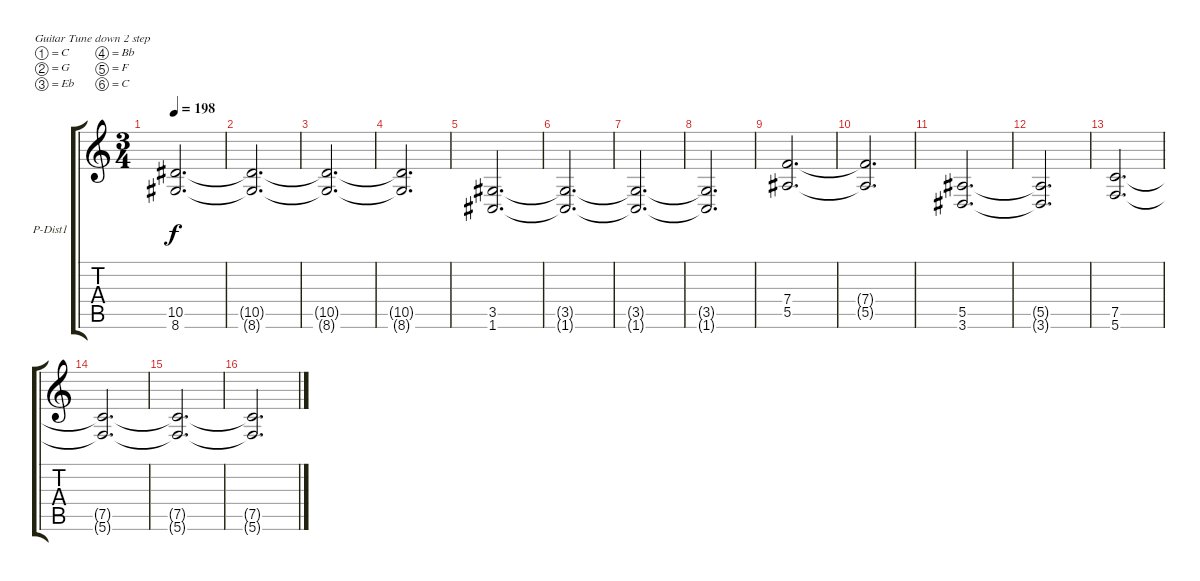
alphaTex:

\defaultSystemsLayout 4
\bracketExtendMode groupsimilarinstruments
\firstSystemTrackNameOrientation horizontal
\otherSystemsTrackNameOrientation horizontal
\track ("Petrucci Dist 1" "P-Dist1") {instrument distortionguitar}
\staff {score tabs}
\tuning (C4 G3 Eb3 Bb2 F2 C2)
\ts (3 4)
\tempo 198
\clef g2
\ks c
(8.6 10.5).2{d dy f} |
(10.5{t} 8.6{t}).2{d} |
(10.5{t} 8.6{t}).2{d} |
(10.5{t} 8.6{t}).2{d} |
(1.6 3.5).2{d} |
(3.5{t} 1.6{t}).2{d} |
(3.5{t} 1.6{t}).2{d} |
(3.5{t} 1.6{t}).2{d} |
(5.5 7.4).2{d} |
(7.4{t} 5.5{t}).2{d} |
(3.6 5.5).2{d} |
(5.5{t} 3.6{t}).2{d} |
(7.5 5.6).2{d} |
(5.6{t} 7.5{t}).2{d} |
(5.6{t} 7.5{t}).2{d} |
(5.6{t} 7.5{t}).2{d}
